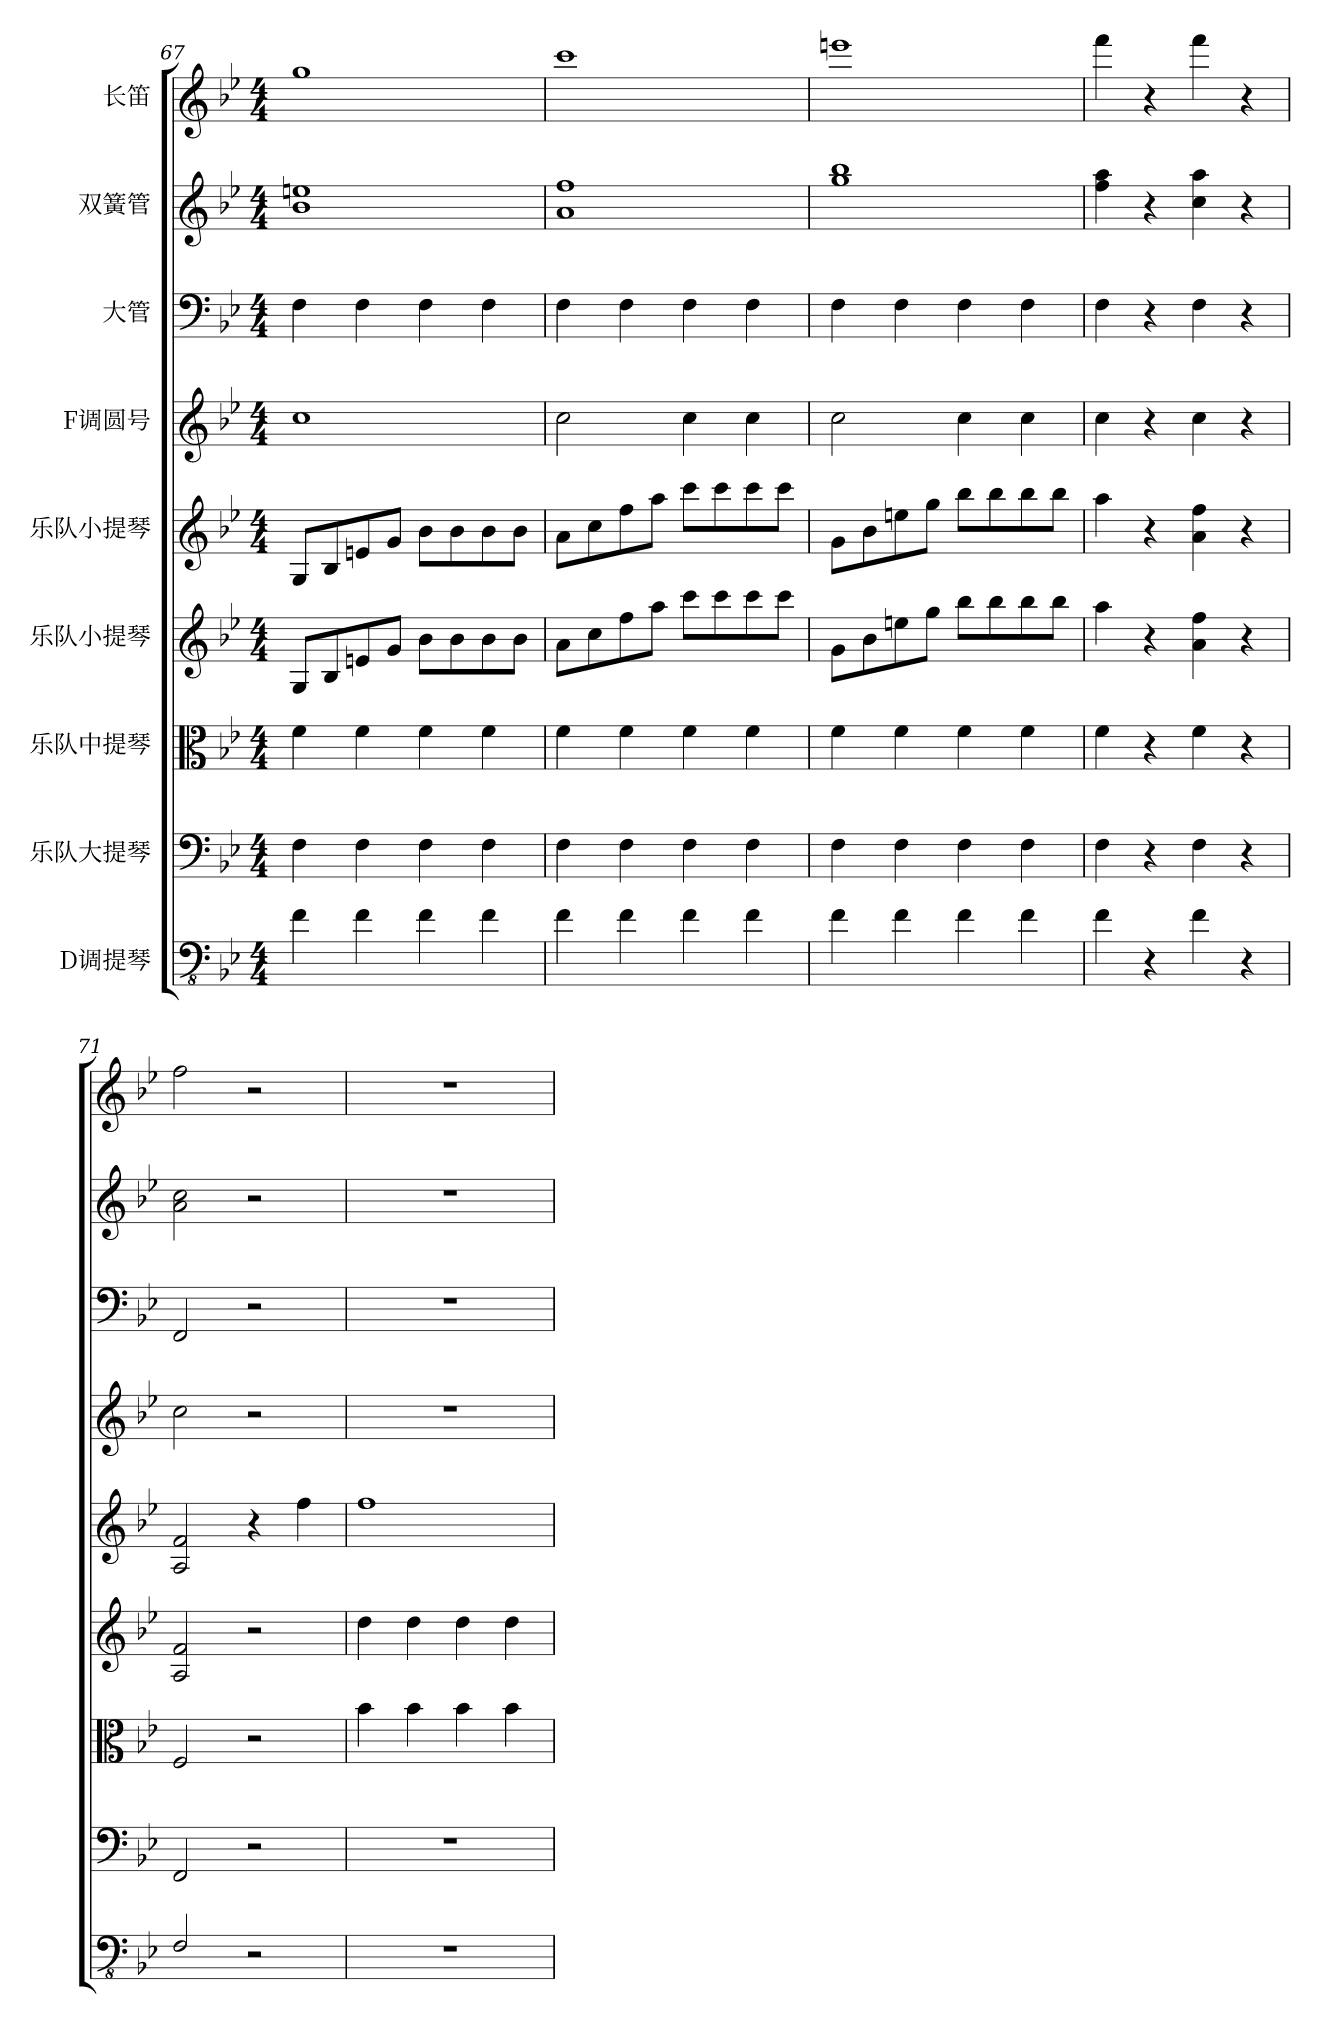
**kern	**kern	**kern	**kern	**kern	**kern	**kern	**kern	**kern
*part9	*part8	*part7	*part6	*part5	*part4	*part3	*part2	*part1
*staff9	*staff8	*staff7	*staff6	*staff5	*staff4	*staff3	*staff2	*staff1
*I"D调提琴	*I"乐队大提琴	*I"乐队中提琴	*I"乐队小提琴	*I"乐队小提琴	*I"F调圆号	*I"大管	*I"双簧管	*I"长笛
*clefFv4	*clefF4	*clefC3	*clefG2	*clefG2	*clefG2	*clefF4	*clefG2	*clefG2
*ITrd7c12	*	*	*	*	*ITrd4c7	*	*	*
*k[b-e-]	*k[b-e-]	*k[b-e-]	*k[b-e-]	*k[b-e-]	*k[b-e-a-]	*k[b-e-]	*k[b-e-]	*k[b-e-]
*M4/4	*M4/4	*M4/4	*M4/4	*M4/4	*M4/4	*M4/4	*M4/4	*M4/4
=67	=67	=67	=67	=67	=67	=67	=67	=67
4FF\	4F\	4f\	8G/L	8G/L	1f	4F\	1b- 1een	1gg
.	.	.	8B-/	8B-/	.	.	.	.
4FF\	4F\	4f\	8en/	8en/	.	4F\	.	.
.	.	.	8g/J	8g/J	.	.	.	.
4FF\	4F\	4f\	8b-\L	8b-\L	.	4F\	.	.
.	.	.	8b-\	8b-\	.	.	.	.
4FF\	4F\	4f\	8b-\	8b-\	.	4F\	.	.
.	.	.	8b-\J	8b-\J	.	.	.	.
!!LO:PB:g=z
=68	=68	=68	=68	=68	=68	=68	=68	=68
4FF\	4F\	4f\	8a\L	8a\L	2f\	4F\	1a 1ff	1ccc
.	.	.	8cc\	8cc\	.	.	.	.
4FF\	4F\	4f\	8ff\	8ff\	.	4F\	.	.
.	.	.	8aa\J	8aa\J	.	.	.	.
4FF\	4F\	4f\	8ccc\L	8ccc\L	4f\	4F\	.	.
.	.	.	8ccc\	8ccc\	.	.	.	.
4FF\	4F\	4f\	8ccc\	8ccc\	4f\	4F\	.	.
.	.	.	8ccc\J	8ccc\J	.	.	.	.
=69	=69	=69	=69	=69	=69	=69	=69	=69
4FF\	4F\	4f\	8g\L	8g\L	2f\	4F\	1gg 1bb-	1eeen
.	.	.	8b-\	8b-\	.	.	.	.
4FF\	4F\	4f\	8een\	8een\	.	4F\	.	.
.	.	.	8gg\J	8gg\J	.	.	.	.
4FF\	4F\	4f\	8bb-\L	8bb-\L	4f\	4F\	.	.
.	.	.	8bb-\	8bb-\	.	.	.	.
4FF\	4F\	4f\	8bb-\	8bb-\	4f\	4F\	.	.
.	.	.	8bb-\J	8bb-\J	.	.	.	.
=70	=70	=70	=70	=70	=70	=70	=70	=70
*	*	*	*	*	*	*	*	*MM252
4FF\	4F\	4f\	4aa\	4aa\	4f\	4F\	4ff\ 4aa\	4fff\
4r	4r	4r	4r	4r	4r	4r	4r	4r
*	*	*	*	*	*	*	*	*MM246
4FF\	4F\	4f\	4a\ 4ff\	4a\ 4ff\	4f\	4F\	4cc\ 4aa\	4fff\
4r	4r	4r	4r	4r	4r	4r	4r	4r
=71	=71	=71	=71	=71	=71	=71	=71	=71
*	*	*	*	*	*	*	*	*MM229
2FFF/	2FF/	2F/	2A/ 2f/	2A/ 2f/	2f\	2FF/	2a\ 2cc\	2ff\
2r	2r	2r	2r	4r	2r	2r	2r	2r
.	.	.	.	4ff\	.	.	.	.
=72	=72	=72	=72	=72	=72	=72	=72	=72
*	*	*	*	*	*	*	*	*MM264
1r	1r	4b-\	4dd\	1ff	1r	1r	1r	1r
.	.	4b-\	4dd\	.	.	.	.	.
.	.	4b-\	4dd\	.	.	.	.	.
.	.	4b-\	4dd\	.	.	.	.	.
=	=	=	=	=	=	=	=	=
*-	*-	*-	*-	*-	*-	*-	*-	*-
